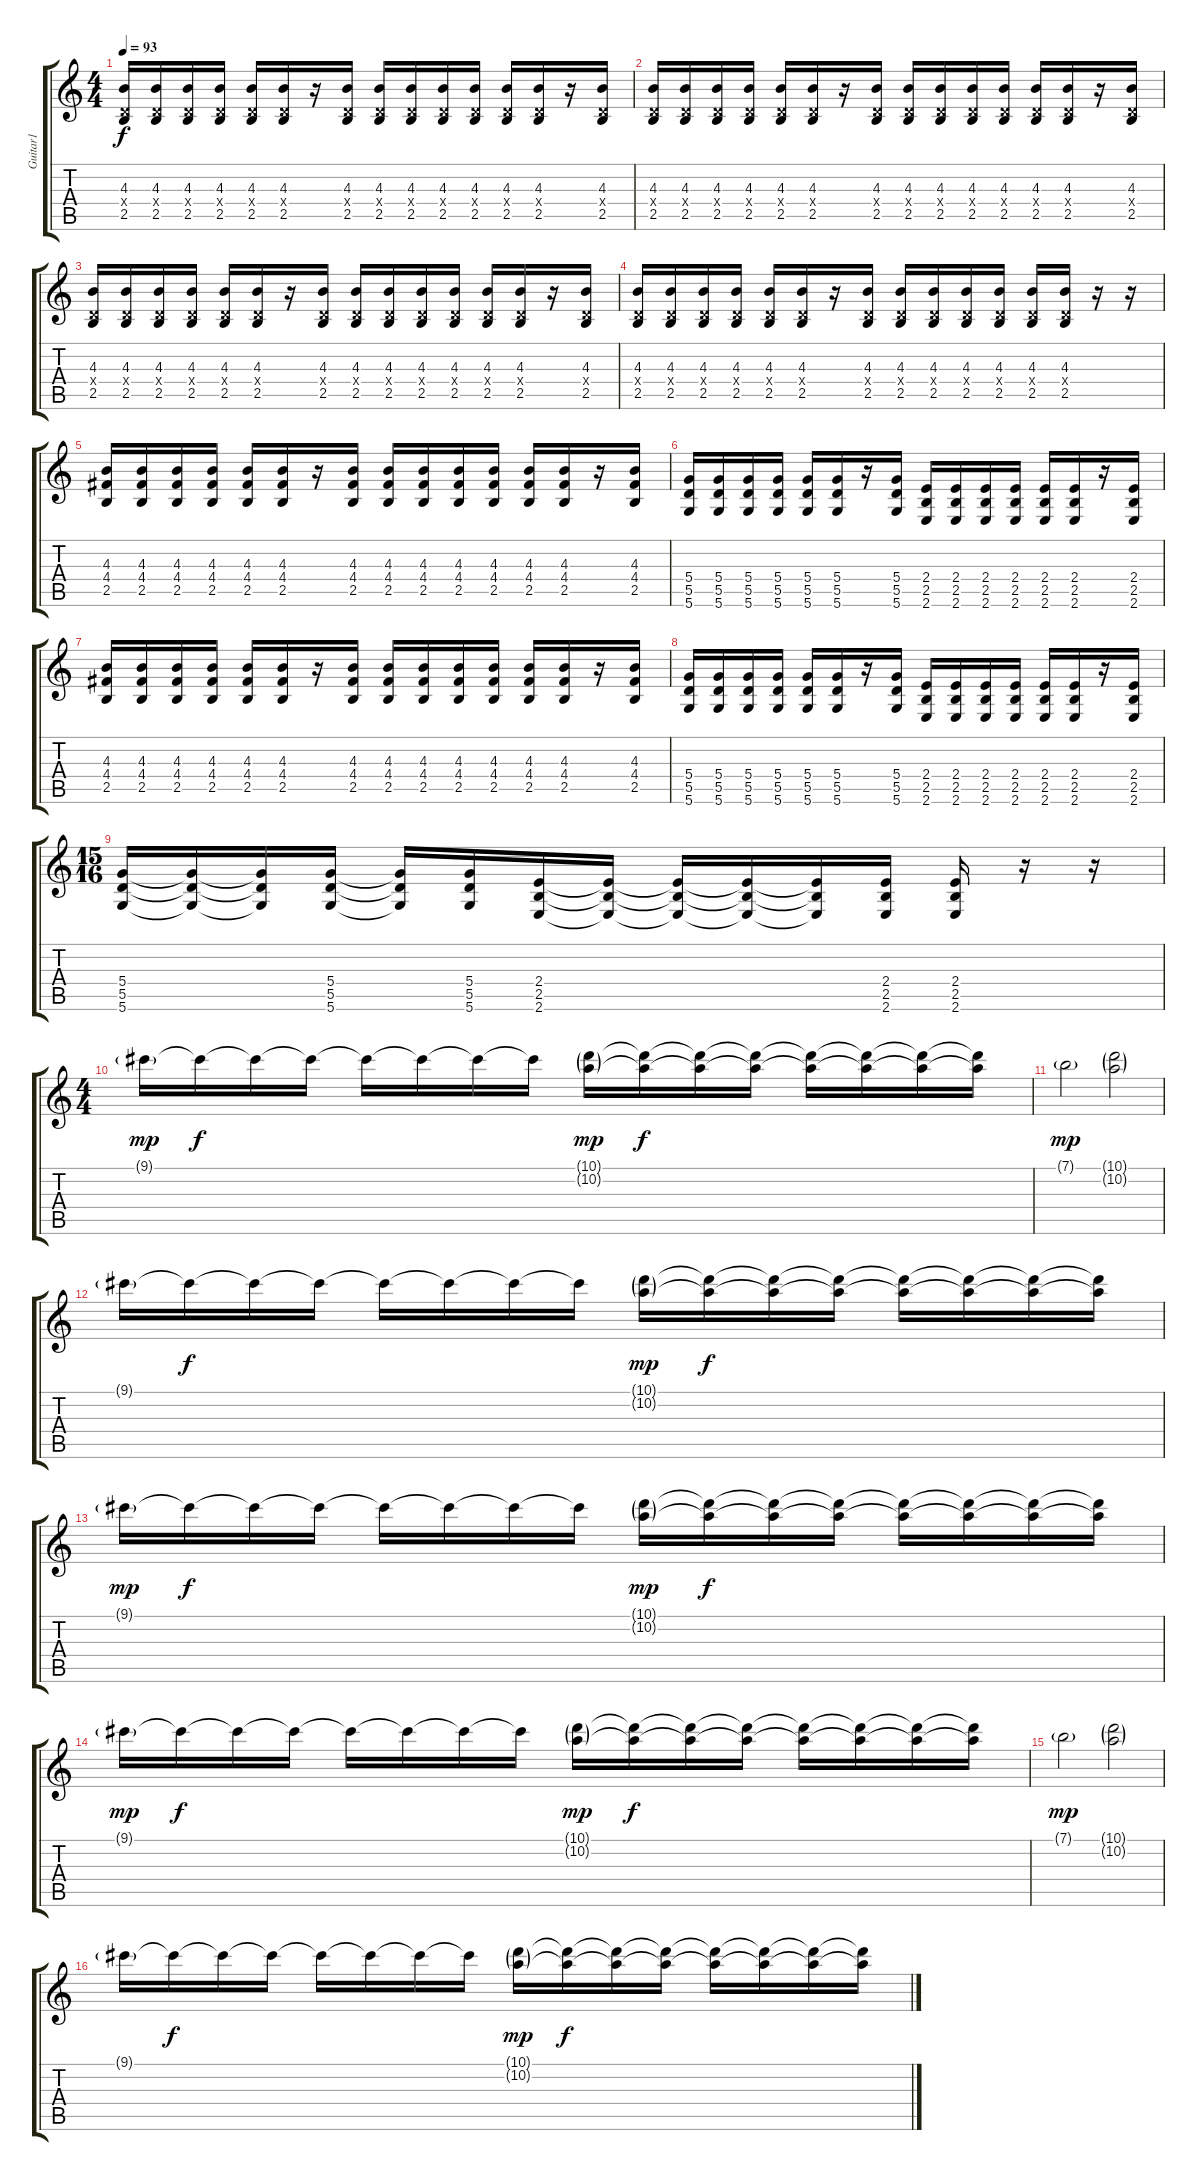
\track ("Guitar1" "Guitar1") {instrument distortionguitar}
\staff {score tabs}
\tuning (E4 B3 G3 D3 A2 D2) {hide}
\ts (4 4)
\tempo 93
\clef g2
\ks c
(4.3 0.4{x} 2.5).16{dy f instrument distortionguitar} (4.3 0.4{x} 2.5).16 (4.3 0.4{x} 2.5).16 (4.3 0.4{x} 2.5).16 (4.3 0.4{x} 2.5).16 (4.3 0.4{x} 2.5).16 r.16 (4.3 0.4{x} 2.5).16 (4.3 0.4{x} 2.5).16 (4.3 0.4{x} 2.5).16 (4.3 0.4{x} 2.5).16 (4.3 0.4{x} 2.5).16 (4.3 0.4{x} 2.5).16 (4.3 0.4{x} 2.5).16 r.16 (4.3 0.4{x} 2.5).16 |
(4.3 0.4{x} 2.5).16 (4.3 0.4{x} 2.5).16 (4.3 0.4{x} 2.5).16 (4.3 0.4{x} 2.5).16 (4.3 0.4{x} 2.5).16 (4.3 0.4{x} 2.5).16 r.16 (4.3 0.4{x} 2.5).16 (4.3 0.4{x} 2.5).16 (4.3 0.4{x} 2.5).16 (4.3 0.4{x} 2.5).16 (4.3 0.4{x} 2.5).16 (4.3 0.4{x} 2.5).16 (4.3 0.4{x} 2.5).16 r.16 (4.3 0.4{x} 2.5).16 |
(4.3 0.4{x} 2.5).16 (4.3 0.4{x} 2.5).16 (4.3 0.4{x} 2.5).16 (4.3 0.4{x} 2.5).16 (4.3 0.4{x} 2.5).16 (4.3 0.4{x} 2.5).16 r.16 (4.3 0.4{x} 2.5).16 (4.3 0.4{x} 2.5).16 (4.3 0.4{x} 2.5).16 (4.3 0.4{x} 2.5).16 (4.3 0.4{x} 2.5).16 (4.3 0.4{x} 2.5).16 (4.3 0.4{x} 2.5).16 r.16 (4.3 0.4{x} 2.5).16 |
(4.3 0.4{x} 2.5).16 (4.3 0.4{x} 2.5).16 (4.3 0.4{x} 2.5).16 (4.3 0.4{x} 2.5).16 (4.3 0.4{x} 2.5).16 (4.3 0.4{x} 2.5).16 r.16 (4.3 0.4{x} 2.5).16 (4.3 0.4{x} 2.5).16 (4.3 0.4{x} 2.5).16 (4.3 0.4{x} 2.5).16 (4.3 0.4{x} 2.5).16 (4.3 0.4{x} 2.5).16 (4.3 0.4{x} 2.5).16 r.16 r.16 |
(4.3 4.4 2.5).16 (4.3 4.4 2.5).16 (4.3 4.4 2.5).16 (4.3 4.4 2.5).16 (4.3 4.4 2.5).16 (4.3 4.4 2.5).16 r.16 (4.3 4.4 2.5).16 (4.3 4.4 2.5).16 (4.3 4.4 2.5).16 (4.3 4.4 2.5).16 (4.3 4.4 2.5).16 (4.3 4.4 2.5).16 (4.3 4.4 2.5).16 r.16 (4.3 4.4 2.5).16 |
(5.4 5.5 5.6).16 (5.4 5.5 5.6).16 (5.4 5.5 5.6).16 (5.4 5.5 5.6).16 (5.4 5.5 5.6).16 (5.4 5.5 5.6).16 r.16 (5.4 5.5 5.6).16 (2.4 2.5 2.6).16 (2.4 2.5 2.6).16 (2.4 2.5 2.6).16 (2.4 2.5 2.6).16 (2.4 2.5 2.6).16 (2.4 2.5 2.6).16 r.16 (2.4 2.5 2.6).16 |
(4.3 4.4 2.5).16 (4.3 4.4 2.5).16 (4.3 4.4 2.5).16 (4.3 4.4 2.5).16 (4.3 4.4 2.5).16 (4.3 4.4 2.5).16 r.16 (4.3 4.4 2.5).16 (4.3 4.4 2.5).16 (4.3 4.4 2.5).16 (4.3 4.4 2.5).16 (4.3 4.4 2.5).16 (4.3 4.4 2.5).16 (4.3 4.4 2.5).16 r.16 (4.3 4.4 2.5).16 |
(5.4 5.5 5.6).16 (5.4 5.5 5.6).16 (5.4 5.5 5.6).16 (5.4 5.5 5.6).16 (5.4 5.5 5.6).16 (5.4 5.5 5.6).16 r.16 (5.4 5.5 5.6).16 (2.4 2.5 2.6).16 (2.4 2.5 2.6).16 (2.4 2.5 2.6).16 (2.4 2.5 2.6).16 (2.4 2.5 2.6).16 (2.4 2.5 2.6).16 r.16 (2.4 2.5 2.6).16 |
\ts (15 16)
(5.4 5.5 5.6).16 (5.4{t} 5.5{t} 5.6{t}).16 (5.4{t} 5.5{t} 5.6{t}).16 (5.4 5.5 5.6).16 (5.4{t} 5.5{t} 5.6{t}).16 (5.4 5.5 5.6).16 (2.4 2.5 2.6).16 (2.4{t} 2.5{t} 2.6{t}).16 (2.4{t} 2.5{t} 2.6{t}).16 (2.4{t} 2.5{t} 2.6{t}).16 (2.4{t} 2.5{t} 2.6{t}).16 (2.4 2.5 2.6).16 (2.4 2.5 2.6).16 r.16 r.16 |
\ts (4 4)
9.1{g}.16{dy mp} 9.1{t}.16{dy f} 9.1{t}.16 9.1{t}.16 9.1{t}.16 9.1{t}.16 9.1{t}.16 9.1{t}.16 (10.1{g} 10.2{g}).16{dy mp} (10.1{t} 10.2{t}).16{dy f} (10.1{t} 10.2{t}).16 (10.1{t} 10.2{t}).16 (10.1{t} 10.2{t}).16 (10.1{t} 10.2{t}).16 (10.1{t} 10.2{t}).16 (10.1{t} 10.2{t}).16 |
7.1{g}.2{dy mp} (10.1{g} 10.2{g}).2 |
9.1{g}.16 9.1{t}.16{dy f} 9.1{t}.16 9.1{t}.16 9.1{t}.16 9.1{t}.16 9.1{t}.16 9.1{t}.16 (10.1{g} 10.2{g}).16{dy mp} (10.1{t} 10.2{t}).16{dy f} (10.1{t} 10.2{t}).16 (10.1{t} 10.2{t}).16 (10.1{t} 10.2{t}).16 (10.1{t} 10.2{t}).16 (10.1{t} 10.2{t}).16 (10.1{t} 10.2{t}).16 |
9.1{g}.16{dy mp} 9.1{t}.16{dy f} 9.1{t}.16 9.1{t}.16 9.1{t}.16 9.1{t}.16 9.1{t}.16 9.1{t}.16 (10.1{g} 10.2{g}).16{dy mp} (10.1{t} 10.2{t}).16{dy f} (10.1{t} 10.2{t}).16 (10.1{t} 10.2{t}).16 (10.1{t} 10.2{t}).16 (10.1{t} 10.2{t}).16 (10.1{t} 10.2{t}).16 (10.1{t} 10.2{t}).16 |
9.1{g}.16{dy mp} 9.1{t}.16{dy f} 9.1{t}.16 9.1{t}.16 9.1{t}.16 9.1{t}.16 9.1{t}.16 9.1{t}.16 (10.1{g} 10.2{g}).16{dy mp} (10.1{t} 10.2{t}).16{dy f} (10.1{t} 10.2{t}).16 (10.1{t} 10.2{t}).16 (10.1{t} 10.2{t}).16 (10.1{t} 10.2{t}).16 (10.1{t} 10.2{t}).16 (10.1{t} 10.2{t}).16 |
7.1{g}.2{dy mp} (10.1{g} 10.2{g}).2 |
9.1{g}.16 9.1{t}.16{dy f} 9.1{t}.16 9.1{t}.16 9.1{t}.16 9.1{t}.16 9.1{t}.16 9.1{t}.16 (10.1{g} 10.2{g}).16{dy mp} (10.1{t} 10.2{t}).16{dy f} (10.1{t} 10.2{t}).16 (10.1{t} 10.2{t}).16 (10.1{t} 10.2{t}).16 (10.1{t} 10.2{t}).16 (10.1{t} 10.2{t}).16 (10.1{t} 10.2{t}).16
